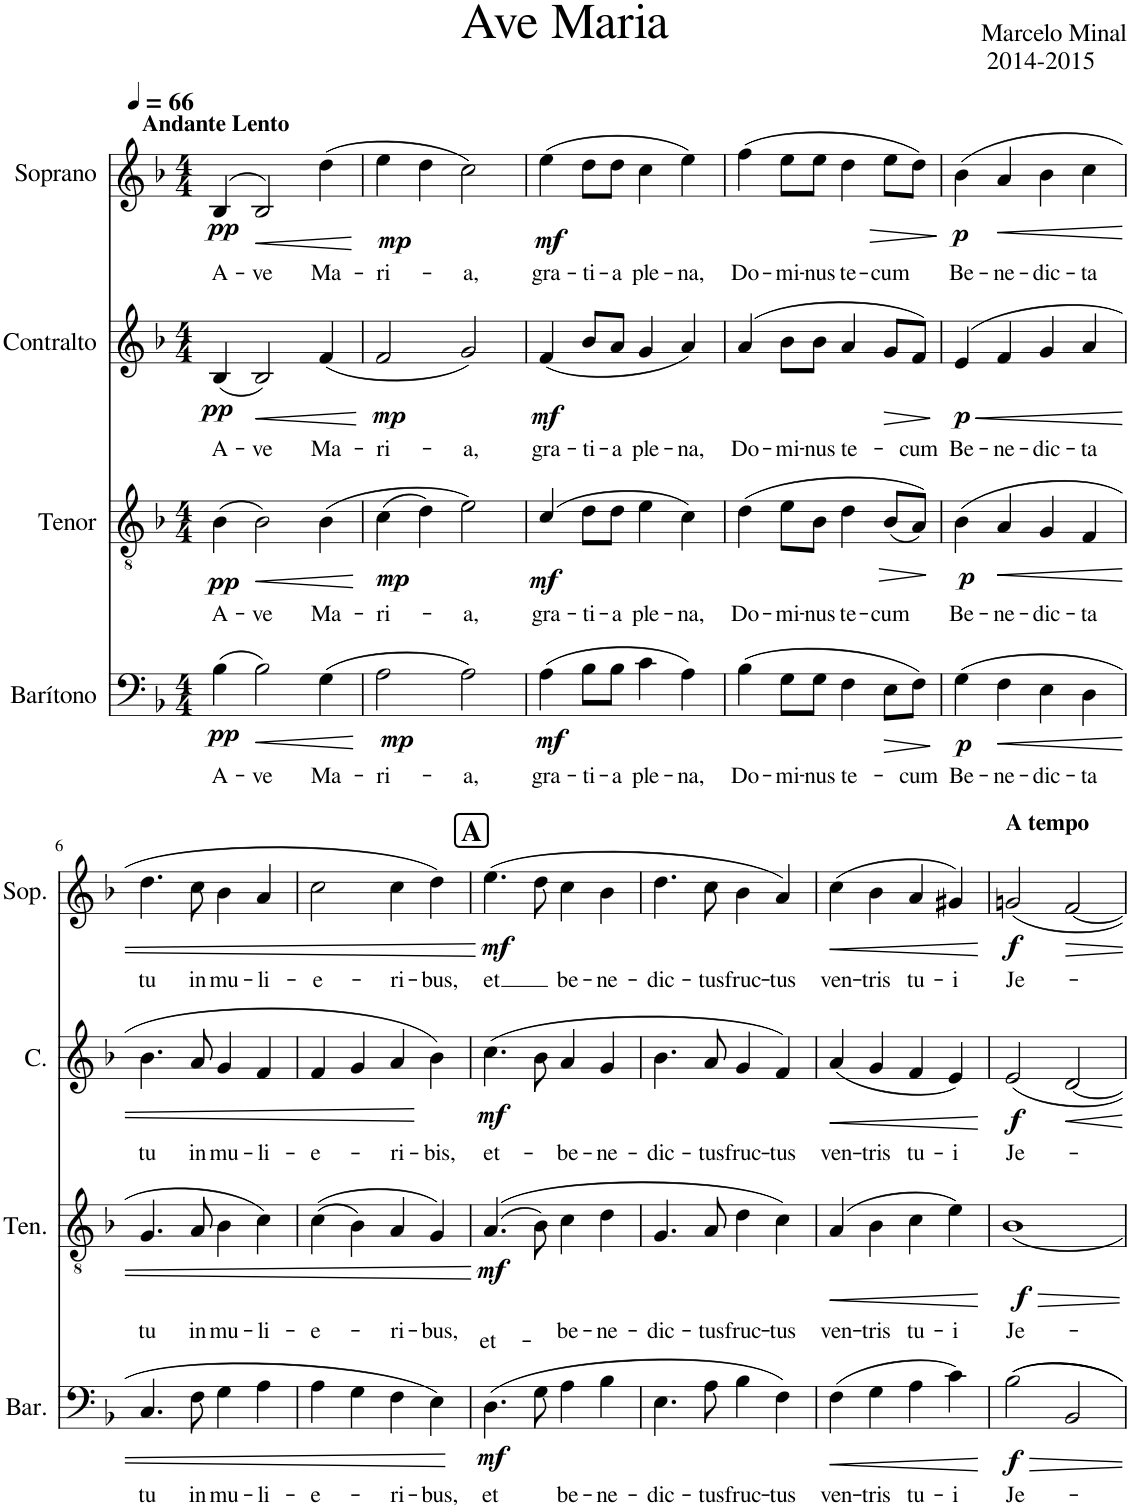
**kern	**text	**dynam	**kern	**text	**dynam	**kern	**text	**dynam	**kern	**text	**dynam
*part4	*part4	*part4	*part3	*part3	*part3	*part2	*part2	*part2	*part1	*part1	*part1
*staff4	*staff4	*staff4	*staff3	*staff3	*staff3	*staff2	*staff2	*staff2	*staff1	*staff1	*staff1
*I"Barítono	*	*	*I"Tenor	*	*	*I"Contralto	*	*	*I"Soprano	*	*
*I'Bar.	*	*	*I'Ten.	*	*	*I'C.	*	*	*I'Sop.	*	*
*clefF4	*	*	*clefGv2	*	*	*clefG2	*	*	*clefG2	*	*
*k[b-]	*	*	*k[b-]	*	*	*k[b-]	*	*	*k[b-]	*	*
*M4/4	*	*	*M4/4	*	*	*M4/4	*	*	*M4/4	*	*
*MM66	*	*	*MM66	*	*	*MM66	*	*	*MM66	*	*
=1	=1	=1	=1	=1	=1	=1	=1	=1	=1	=1	=1
!	!	!	!	!	!	!	!	!	!LO:TX:a:B:t=Andante Lento	!	!
!	!LO:LY:b	!LO:DY:b	!	!LO:LY:b	!LO:DY:b	!	!LO:LY:b	!LO:DY:b	!	!LO:LY:b	!LO:DY:b
(4B-\	A-	pp	(4B-\	A-	pp	(4B-/	A-	pp	(>4B-/	A-	pp
!	!LO:LY:b	!LO:HP:b	!	!LO:LY:b	!LO:HP:b	!	!LO:LY:b	!LO:HP:b	!	!LO:LY:b	!LO:HP:b
2B-\)	-ve	<	2B-\)	-ve	<	2B-/)	-ve	<	2B-/)	-ve	<
!	!LO:LY:b	!	!	!LO:LY:b	!	!	!LO:LY:b	!	!	!LO:LY:b	!
(4G\	Ma-	.	(4B-\	Ma-	.	(4f/	Ma-	.	(4dd\	Ma-	.
.	.	[	.	.	[	.	.	[	.	.	[
=2	=2	=2	=2	=2	=2	=2	=2	=2	=2	=2	=2
!	!LO:LY:b	!LO:DY:b	!	!LO:LY:b	!LO:DY:b	!	!LO:LY:b	!LO:DY:b	!	!LO:LY:b	!LO:DY:b
2A\	-ri-	mp	(4c\	-ri-	mp	2f/	-ri-	mp	4ee\	-ri-	mp
.	.	.	4d\)	.	.	.	.	.	4dd\	.	.
!	!LO:LY:b	!	!	!LO:LY:b	!	!	!LO:LY:b	!	!	!LO:LY:b	!
2A\)	-a,	.	2e\)	-a,	.	2g/)	-a,	.	2cc\)	-a,	.
=3	=3	=3	=3	=3	=3	=3	=3	=3	=3	=3	=3
!	!LO:LY:b	!LO:DY:b	!	!LO:LY:b	!LO:DY:b	!	!LO:LY:b	!LO:DY:b	!	!LO:LY:b	!LO:DY:b
(4A\	gra-	mf	(4c/	gra-	mf	(4f/	gra-	mf	(4ee\	gra-	mf
!	!LO:LY:b	!	!	!LO:LY:b	!	!	!LO:LY:b	!	!	!LO:LY:b	!
8B-\L	-ti-	.	8d\L	-ti-	.	8b-/L	-ti-	.	8dd\L	-ti-	.
!	!LO:LY:b	!	!	!LO:LY:b	!	!	!LO:LY:b	!	!	!LO:LY:b	!
8B-\J	-a	.	8d\J	-a	.	8a/J	-a	.	8dd\J	-a	.
!	!LO:LY:b	!	!	!LO:LY:b	!	!	!LO:LY:b	!	!	!LO:LY:b	!
4c\	ple-	.	4e\	ple-	.	4g/	ple-	.	4cc\	ple-	.
!	!LO:LY:b	!	!	!LO:LY:b	!	!	!LO:LY:b	!	!	!LO:LY:b	!
4A\)	-na,	.	4c\)	-na,	.	4a/)	-na,	.	4ee\)	-na,	.
=4	=4	=4	=4	=4	=4	=4	=4	=4	=4	=4	=4
!	!LO:LY:b	!	!	!LO:LY:b	!	!	!LO:LY:b	!	!	!LO:LY:b	!
(4B-\	Do-	.	(4d\	Do-	.	(4a/	Do-	.	(4ff\	Do-	.
!	!LO:LY:b	!	!	!LO:LY:b	!	!	!LO:LY:b	!	!	!LO:LY:b	!
8G\L	-mi-	.	8e\L	-mi-	.	8b-\L	-mi-	.	8ee\L	-mi-	.
!	!LO:LY:b	!	!	!LO:LY:b	!	!	!LO:LY:b	!	!	!LO:LY:b	!
8G\J	-nus	.	8B-\J	-nus	.	8b-\J	-nus	.	8ee\J	-nus	.
!	!LO:LY:b	!	!	!LO:LY:b	!	!	!LO:LY:b	!	!	!LO:LY:b	!
4F\	te-	.	4d\	te-	.	4a/	te-	.	4dd\	te-	.
!	!	!LO:HP:b	!	!LO:LY:b	!	!	!	!LO:HP:b	!	!LO:LY:b	!LO:HP:b
8E\L	.	>	(8B-/L	-cum	.	8g/L	.	>	8ee\L	-cum	>
!	!LO:LY:b	!	!	!	!LO:HP:b	!	!LO:LY:b	!	!	!	!
8F\J)	-cum	.	8A/J))	.	>	8f/J)	-cum	.	8dd\J)	.	.
.	.	]	.	.	.	.	.	]	.	.	]
=5	=5	=5	=5	=5	=5	=5	=5	=5	=5	=5	=5
!	!LO:LY:b	!LO:DY:b	!	!LO:LY:b	!LO:DY:b	!	!LO:LY:b	!LO:HP:b	!	!LO:LY:b	!
!	!	!	!	!	!	!	!	!LO:DY:n=1:b	!	!	!LO:DY:b
(4G\	Be-	p	(4B-\	Be-	p	(4e/	Be-	< p	(4b-\	Be-	p
!	!LO:LY:b	!LO:HP:b	!	!LO:LY:b	!LO:HP:n=1:b	!	!LO:LY:b	!	!	!LO:LY:b	!LO:HP:b
4F\	-ne-	<	4A/	-ne-	] <	4f/	-ne-	.	4a/	-ne-	<
!	!LO:LY:b	!	!	!LO:LY:b	!	!	!LO:LY:b	!	!	!LO:LY:b	!
4E\	-dic-	.	4G/	-dic-	.	4g/	-dic-	.	4b-\	-dic-	.
!	!LO:LY:b	!	!	!LO:LY:b	!	!	!LO:LY:b	!	!	!LO:LY:b	!
4D\	-ta	.	4F/	-ta	.	4a/	-ta	.	4cc\	-ta	.
!!LO:LB:g=z
=6	=6	=6	=6	=6	=6	=6	=6	=6	=6	=6	=6
!	!LO:LY:b	!	!	!LO:LY:b	!	!	!LO:LY:b	!	!	!LO:LY:b	!
4.C/	tu	.	4.G/	tu	.	4.b-\	tu	.	4.dd\	tu	.
!	!LO:LY:b	!	!	!LO:LY:b	!	!	!LO:LY:b	!	!	!LO:LY:b	!
8F\	in	.	8A/	in	.	8a/	in	.	8cc\	in	.
!	!LO:LY:b	!	!	!LO:LY:b	!	!	!LO:LY:b	!	!	!LO:LY:b	!
4G\	mu-	.	4B-\	mu-	.	4g/	mu-	.	4b-\	mu-	.
!	!LO:LY:b	!	!	!LO:LY:b	!	!	!LO:LY:b	!	!	!LO:LY:b	!
4A\	-li-	.	4c\)	-li-	.	4f/	-li-	.	4a/	-li-	.
=7	=7	=7	=7	=7	=7	=7	=7	=7	=7	=7	=7
!	!LO:LY:b	!	!	!LO:LY:b	!	!	!LO:LY:b	!	!	!LO:LY:b	!
4A\	-e-	.	((4c\	-e-	.	4f/	-e-	.	2cc\	-e-	.
4G\	.	.	4B-\)	.	.	4g/	.	.	.	.	.
!	!LO:LY:b	!	!	!LO:LY:b	!	!	!LO:LY:b	!	!	!LO:LY:b	!
4F\	-ri-	.	4A/	-ri-	.	4a/	-ri-	.	4cc\	-ri-	.
!	!LO:LY:b	!	!	!LO:LY:b	!	!	!LO:LY:b	!	!	!LO:LY:b	!
4E\)	-bus,	.	4G/)	-bus,	.	4b-\)	-bis,	[	4dd\)	-bus,	.
.	.	[	.	.	[	.	.	.	.	.	[
!!LO:REH:place=s1:a:B:cj:fs=14:t=A
=8	=8	=8	=8	=8	=8	=8	=8	=8	=8	=8	=8
!	!LO:LY:b	!LO:DY:b	!	!LO:LY:b	!LO:DY:b	!	!LO:LY:b	!LO:DY:b	!	!LO:LY:b	!LO:DY:b
(4.D\	et	mf	((4.A/	et-	mf	(4.cc\	et-	mf	(4.ee\	-et	mf
8G\	.	.	8B-\)	.	.	8b-\	.	.	8dd\	.	.
!	!LO:LY:b	!	!	!LO:LY:b	!	!	!LO:LY:b	!	!	!LO:LY:b	!
4A\	be-	.	4c\	-be-	.	4a/	-be-	.	4cc\	be-	.
!	!LO:LY:b	!	!	!LO:LY:b	!	!	!LO:LY:b	!	!	!LO:LY:b	!
4B-\	-ne-	.	4d\	-ne-	.	4g/	-ne-	.	4b-\	-ne-	.
=9	=9	=9	=9	=9	=9	=9	=9	=9	=9	=9	=9
!	!LO:LY:b	!	!	!LO:LY:b	!	!	!LO:LY:b	!	!	!LO:LY:b	!
4.E\	-dic-	.	4.G/	-dic-	.	4.b-\	-dic-	.	4.dd\	-dic-	.
!	!LO:LY:b	!	!	!LO:LY:b	!	!	!LO:LY:b	!	!	!LO:LY:b	!
8A\	-tus	.	8A/	-tus	.	8a/	-tus	.	8cc\	-tus	.
!	!LO:LY:b	!	!	!LO:LY:b	!	!	!LO:LY:b	!	!	!LO:LY:b	!
4B-\	fruc-	.	4d\	fruc-	.	4g/	fruc-	.	4b-\	fruc-	.
!	!LO:LY:b	!	!	!LO:LY:b	!	!	!LO:LY:b	!	!	!LO:LY:b	!
4F\)	-tus	.	4c\)	-tus	.	4f/)	-tus	.	4a/)	-tus	.
=10	=10	=10	=10	=10	=10	=10	=10	=10	=10	=10	=10
!	!LO:LY:b	!LO:HP:b	!	!LO:LY:b	!LO:HP:b	!	!LO:LY:b	!LO:HP:b	!	!LO:LY:b	!LO:HP:b
(4F\	ven-	<	(4A/	ven-	<	(4a/	ven-	<	(4cc\	ven-	<
!	!LO:LY:b	!	!	!LO:LY:b	!	!	!LO:LY:b	!	!	!LO:LY:b	!
4G\	-tris	.	4B-\	-tris	.	4g/	-tris	.	4b-\	-tris	.
!	!LO:LY:b	!	!	!LO:LY:b	!	!	!LO:LY:b	!	!	!LO:LY:b	!
4A\	tu-	.	4c\	tu-	.	4f/	tu-	.	4a/	tu-	.
!	!LO:LY:b	!	!	!LO:LY:b	!	!	!LO:LY:b	!	!	!LO:LY:b	!
4c\)	-i	.	4e\)	-i	.	4e/)	-i	.	4g#X/)	-i	.
.	.	[	.	.	[	.	.	[	.	.	[
=11	=11	=11	=11	=11	=11	=11	=11	=11	=11	=11	=11
!	!	!	!	!	!	!	!	!	!LO:TX:a:B:t=A tempo	!	!
!	!LO:LY:b	!LO:DY:b	!	!LO:LY:b	!LO:DY:b	!	!LO:LY:b	!LO:DY:b	!	!LO:LY:b	!LO:DY:b
2B-\	Je-	f	1B-	Je-	f	2e/	Je-	f	2gn/	Je-	f
2BB-/	.	.	.	.	.	[2d/	.	.	[2f/	.	.
=	=	=	=	=	=	=	=	=	=	=	=
*-	*-	*-	*-	*-	*-	*-	*-	*-	*-	*-	*-
